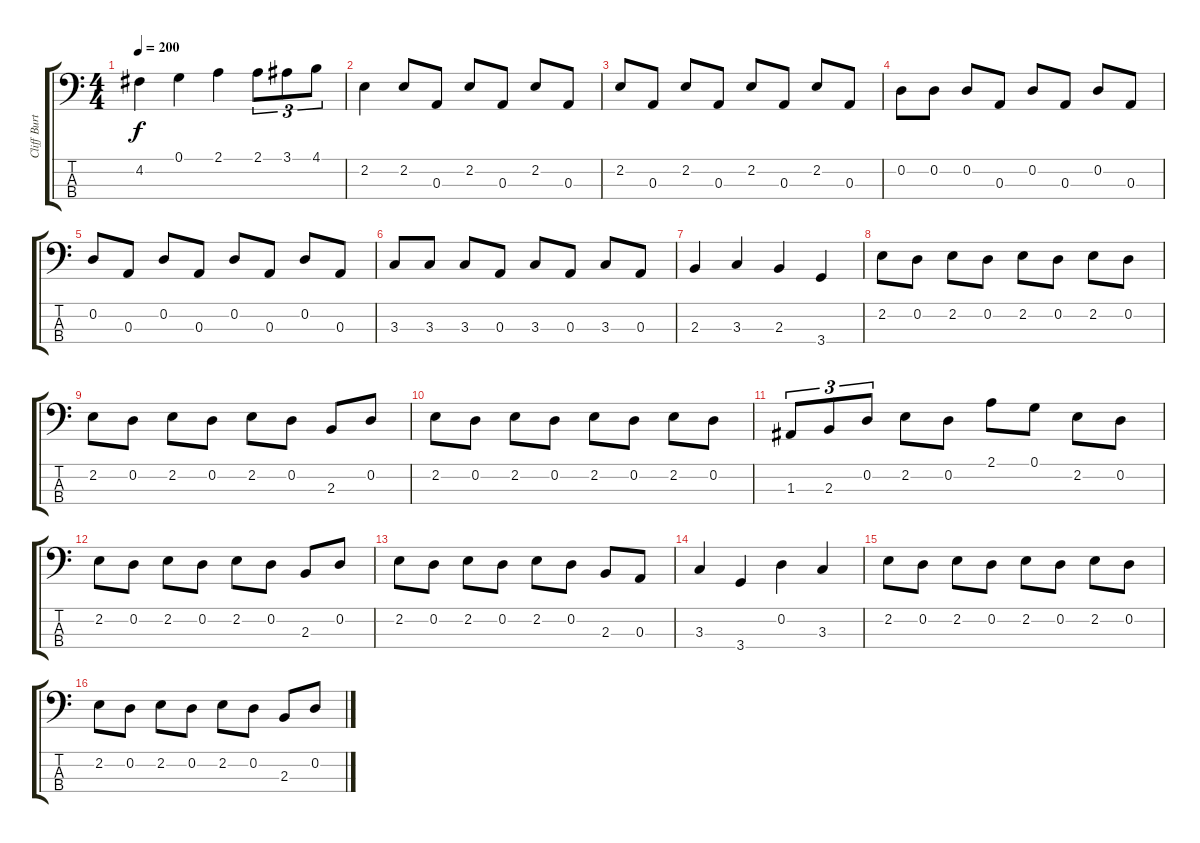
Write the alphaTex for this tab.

\track ("Cliff Burton" "Cliff Burt") {instrument electricbassfinger}
\staff {score tabs}
\tuning (G2 D2 A1 E1) {hide}
\ts (4 4)
\tempo 200
\clef f4
\ks c
4.2.4{dy f} 0.1.4 2.1.4 2.1.8{tu (3 2)} 3.1.8{tu (3 2)} 4.1.8{tu (3 2)} |
2.2.4 2.2.8 0.3.8 2.2.8 0.3.8 2.2.8 0.3.8 |
2.2.8 0.3.8 2.2.8 0.3.8 2.2.8 0.3.8 2.2.8 0.3.8 |
0.2.8 0.2.8 0.2.8 0.3.8 0.2.8 0.3.8 0.2.8 0.3.8 |
0.2.8 0.3.8 0.2.8 0.3.8 0.2.8 0.3.8 0.2.8 0.3.8 |
3.3.8 3.3.8 3.3.8 0.3.8 3.3.8 0.3.8 3.3.8 0.3.8 |
2.3.4 3.3.4 2.3.4 3.4.4 |
2.2.8 0.2.8 2.2.8 0.2.8 2.2.8 0.2.8 2.2.8 0.2.8 |
2.2.8 0.2.8 2.2.8 0.2.8 2.2.8 0.2.8 2.3.8 0.2.8 |
2.2.8 0.2.8 2.2.8 0.2.8 2.2.8 0.2.8 2.2.8 0.2.8 |
1.3.8{tu (3 2)} 2.3.8{tu (3 2)} 0.2.8{tu (3 2)} 2.2.8 0.2.8 2.1.8 0.1.8 2.2.8 0.2.8 |
2.2.8 0.2.8 2.2.8 0.2.8 2.2.8 0.2.8 2.3.8 0.2.8 |
2.2.8 0.2.8 2.2.8 0.2.8 2.2.8 0.2.8 2.3.8 0.3.8 |
3.3.4 3.4.4 0.2.4 3.3.4 |
2.2.8 0.2.8 2.2.8 0.2.8 2.2.8 0.2.8 2.2.8 0.2.8 |
2.2.8 0.2.8 2.2.8 0.2.8 2.2.8 0.2.8 2.3.8 0.2.8
